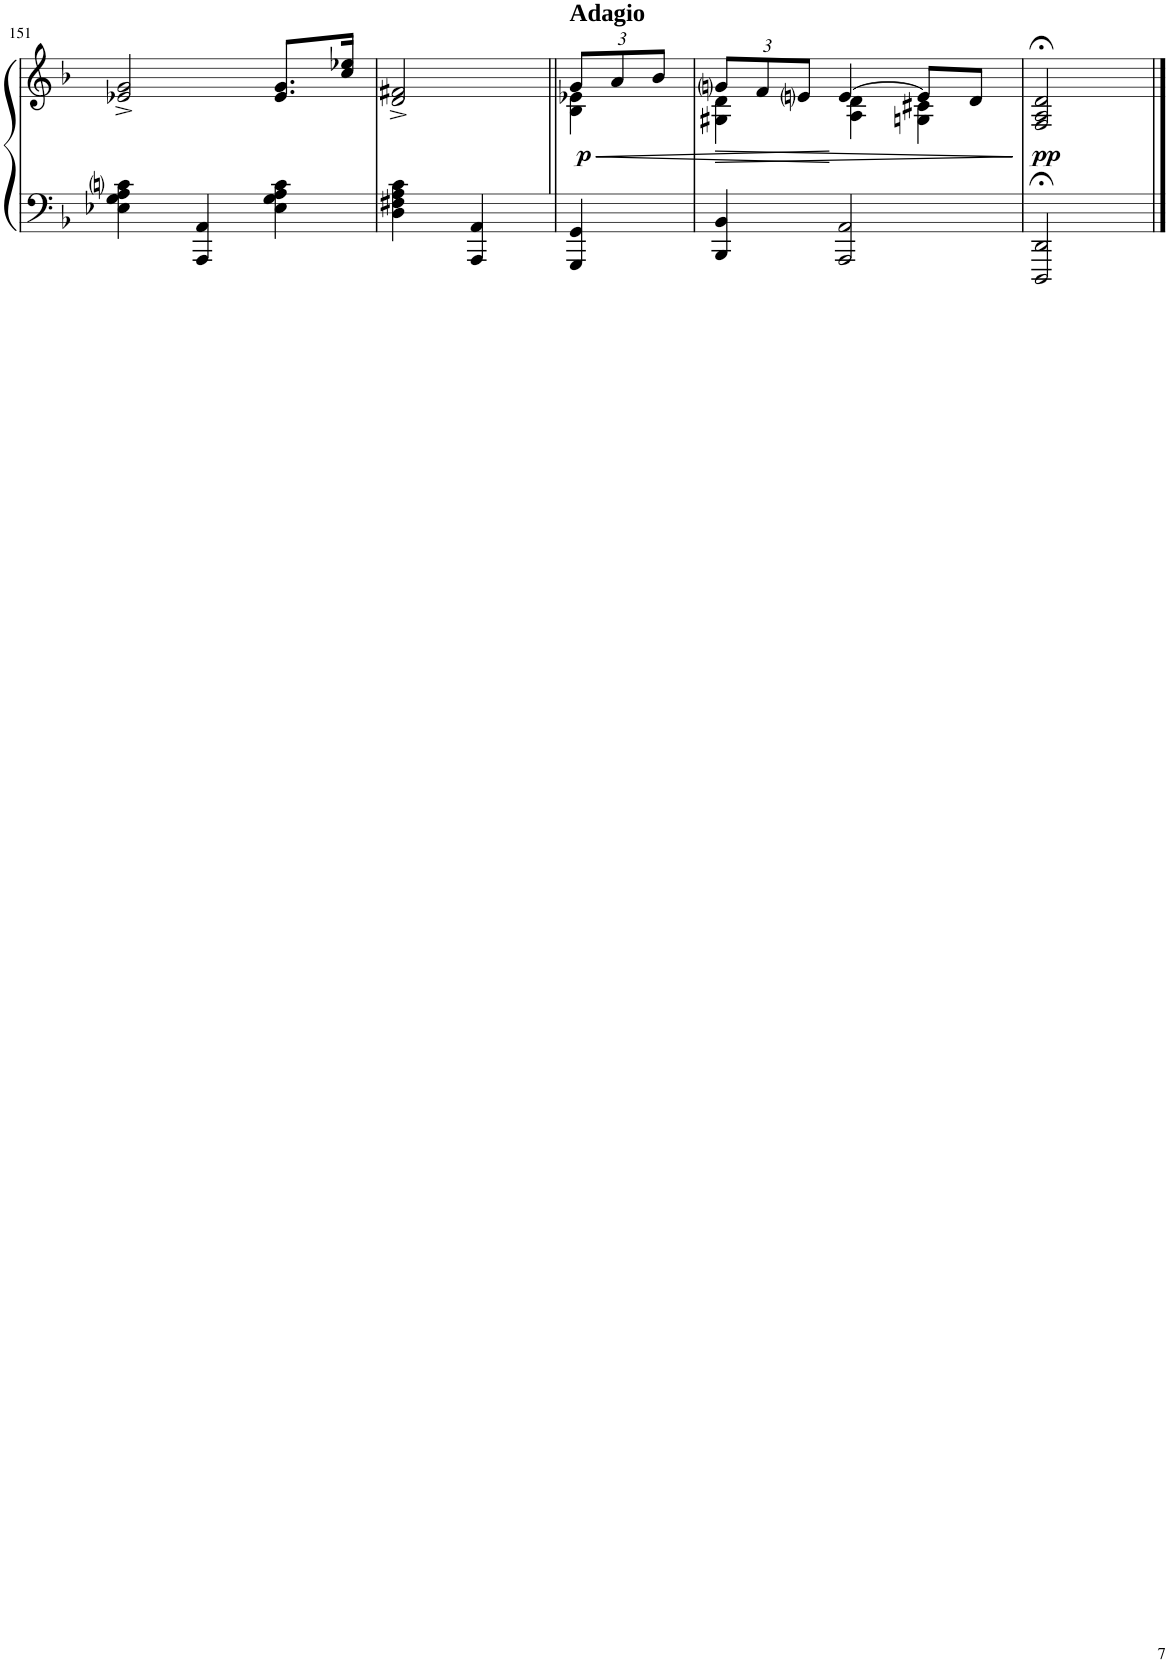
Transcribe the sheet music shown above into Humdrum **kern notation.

**kern	**kern	**dynam
*part1	*part1	*part1
*staff2	*staff1	*staff1/2
*I"Midi_1	*	*
!!LO:PB:g=z
*clefF4	*clefG2	*
*k[b-]	*k[b-]	*
*F:	*F:	*
*M3/4	*M3/4	*
=151	=151	=151
*	*^	*
4E-X\ 4G\ 4A\ 4cni\	2e-X/^ 2g/^	2ryy	.
4AAA/ 4AA/	.	.	.
4E-\ 4G\ 4A\ 4c\	8.e-/ 8.g/L	4ryy	.
.	16cc/ 16ee-X/Jk	.	.
=152	=152	=152	=152
4D\ 4F#X\ 4A\ 4c\	2d/^ 2f#X/^	2ryy	.
4AAA/ 4AA/	.	.	.
=153||	=153||	=153||	=153||
*	*Xbrackettup	*	*
!	!LO:TX:a:B:t=Adagio	!	!
!	!	!	!LO:HP:b
!	!	!	!LO:DY:n=1:b
4GGG/ 4GG/	12g/L	4B-\ 4e-X\	< p
.	12a/	.	.
.	12b-/J	.	.
=154	=154	=154	=154
!	!	!	!LO:HP:b
4BBB-/ 4BB-/	12gni/L	4G#X\ 4d\	>
.	12f/	.	.
.	12eni/J	.	.
2AAA/ 2AA/	[4e/	4A\ 4d\	[
.	8e/L]	4Gn\ 4c#X\	.
.	8d/J	.	.
*	*v	*v	*
.	.	]
=155	=155	=155
*	*^	*
!	!	!	!LO:DY:b
2DDD/;< 2DD/;<	2F/;< 2A/;< 2d/;<	2ryy	pp
*	*v	*v	*
==	==	==
*-	*-	*-
